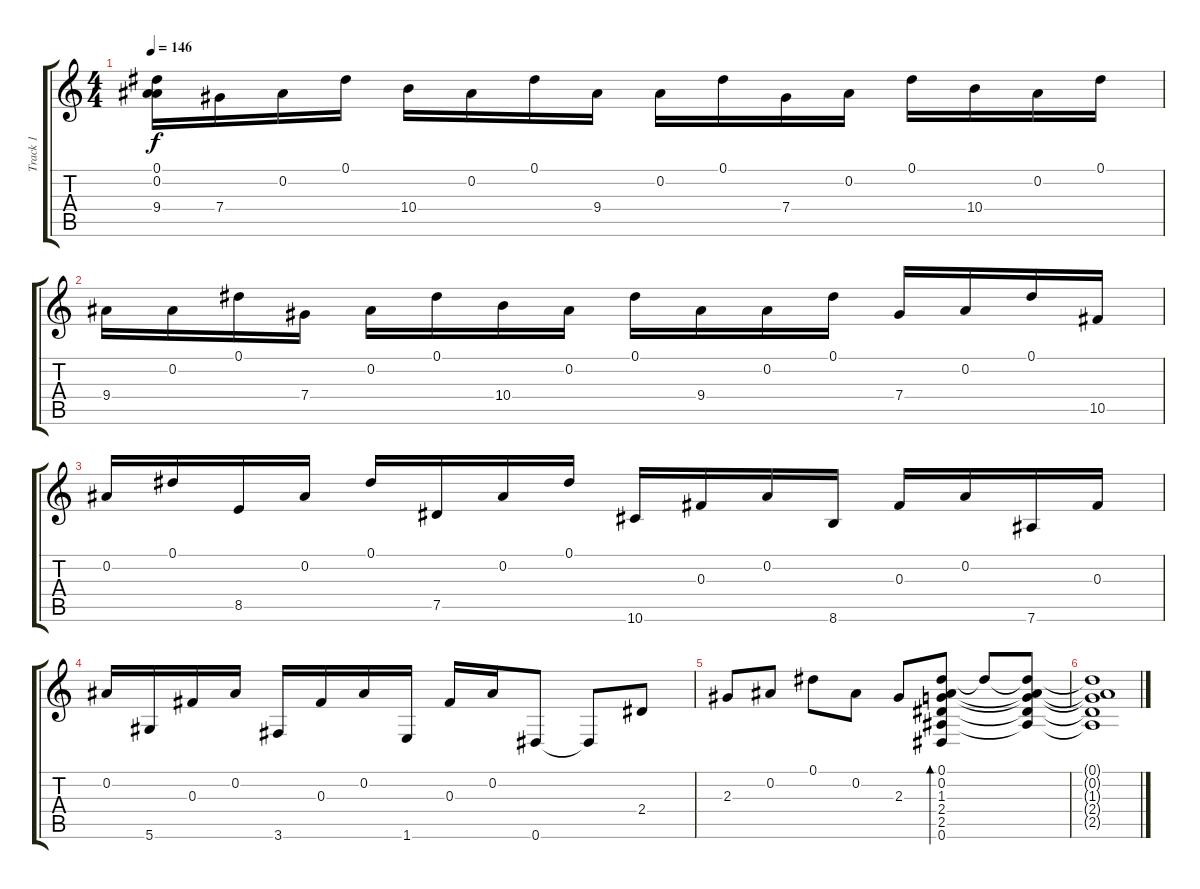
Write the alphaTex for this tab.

\track ("Track 1" "Track 1") {instrument acousticguitarsteel}
\staff {score tabs}
\tuning (Eb4 Bb3 Gb3 Db3 Ab2 Eb2) {hide}
\ts (4 4)
\tempo 146
\clef g2
\ks c
(0.1{t} 0.2{t} 9.4{t}).16{dy f} 7.4.16 0.2.16 0.1.16 10.4.16 0.2.16 0.1.16 9.4.16 0.2.16 0.1.16 7.4.16 0.2.16 0.1.16 10.4.16 0.2.16 0.1.16 |
9.4.16 0.2.16 0.1.16 7.4.16 0.2.16 0.1.16 10.4.16 0.2.16 0.1.16 9.4.16 0.2.16 0.1.16 7.4.16 0.2.16 0.1.16 10.5.16 |
0.2.16 0.1.16 8.5.16 0.2.16 0.1.16 7.5.16 0.2.16 0.1.16 10.6.16 0.3.16 0.2.16 8.6.16 0.3.16 0.2.16 7.6.16 0.3.16 |
0.2.16 5.6.16 0.3.16 0.2.16 3.6.16 0.3.16 0.2.16 1.6.16 0.3.16 0.2.16 0.6.8 0.6{t}.8 2.4.8 |
2.3.8 0.2.8 0.1.8 0.2.8 2.3.8 (0.1 0.2 1.3 2.4 2.5 0.6).8{bd 240} 0.1{t}.8 (0.1{t} 0.2{t} 1.3{t} 2.4{t} 2.5{t}).8 |
(0.1{t} 0.2{t} 1.3{t} 2.4{t} 2.5{t}).1
